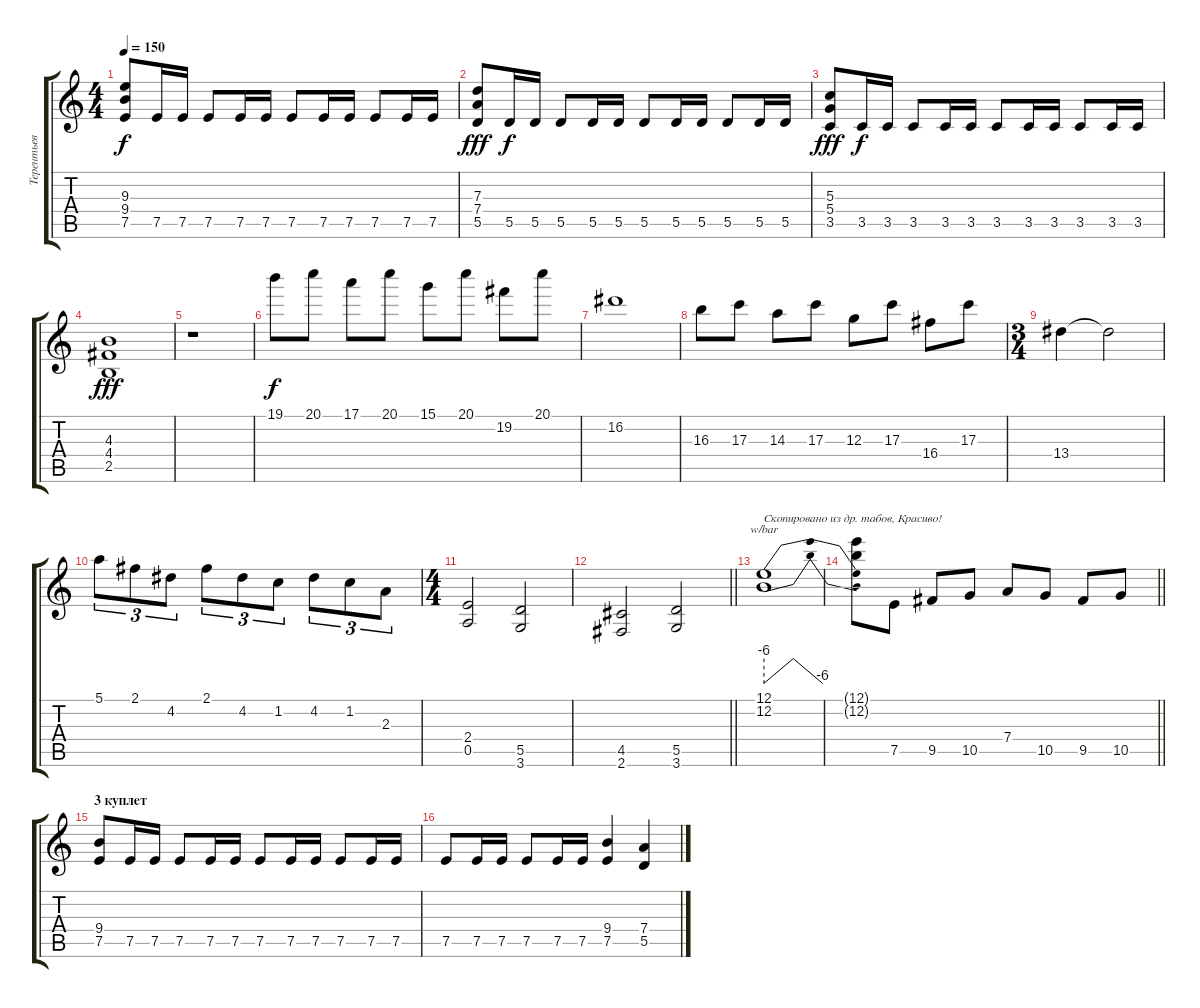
\track ("Терентьев " "Терентьев ") {instrument distortionguitar}
\staff {score tabs}
\tuning (E4 B3 G3 D3 A2 E2) {hide}
\ts (4 4)
\tempo 150
\clef g2
\ks c
(9.3 9.4 7.5).8{dy f volume 16 balance 8} 7.5.16 7.5.16 7.5.8 7.5.16 7.5.16 7.5.8 7.5.16 7.5.16 7.5.8 7.5.16 7.5.16 |
(7.3 7.4 5.5).8{dy fff} 5.5.16{dy f} 5.5.16 5.5.8 5.5.16 5.5.16 5.5.8 5.5.16 5.5.16 5.5.8 5.5.16 5.5.16 |
(5.3 5.4 3.5).8{dy fff} 3.5.16{dy f} 3.5.16 3.5.8 3.5.16 3.5.16 3.5.8 3.5.16 3.5.16 3.5.8 3.5.16 3.5.16 |
(4.3 4.4 2.5).1{dy fff} |
r.1 |
19.1.8{dy f} 20.1.8 17.1.8 20.1.8 15.1.8 20.1.8 19.2.8 20.1.8 |
16.2.1 |
16.3.8 17.3.8 14.3.8 17.3.8 12.3.8 17.3.8 16.4.8 17.3.8 |
\ts (3 4)
13.4.4 13.4{t}.2 |
5.1.8{tu (3 2)} 2.1.8{tu (3 2)} 4.2.8{tu (3 2)} 2.1.8{tu (3 2)} 4.2.8{tu (3 2)} 1.2.8{tu (3 2)} 4.2.8{tu (3 2)} 1.2.8{tu (3 2)} 2.3.8{tu (3 2)} |
\ts (4 4)
(2.4 0.5).2 (5.5 3.6).2 |
\barLineRight lightlight
(4.5 2.6).2 (5.5 3.6).2 |
\section ("" "")
(12.1 12.2).1{tbe (dip default 0 -24 15 0 45 0 60 -24) txt "Скопировано из др. табов, Красиво!"} |
\barLineRight lightlight
(12.1{t} 12.2{t}).8 7.5.8 9.5.8 10.5.8 7.4.8 10.5.8 9.5.8 10.5.8 |
\section ("" "3 куплет")
(9.4 7.5).8 7.5.16 7.5.16 7.5.8 7.5.16 7.5.16 7.5.8 7.5.16 7.5.16 7.5.8 7.5.16 7.5.16 |
7.5.8 7.5.16 7.5.16 7.5.8 7.5.16 7.5.16 (9.4 7.5).4 (7.4 5.5).4
